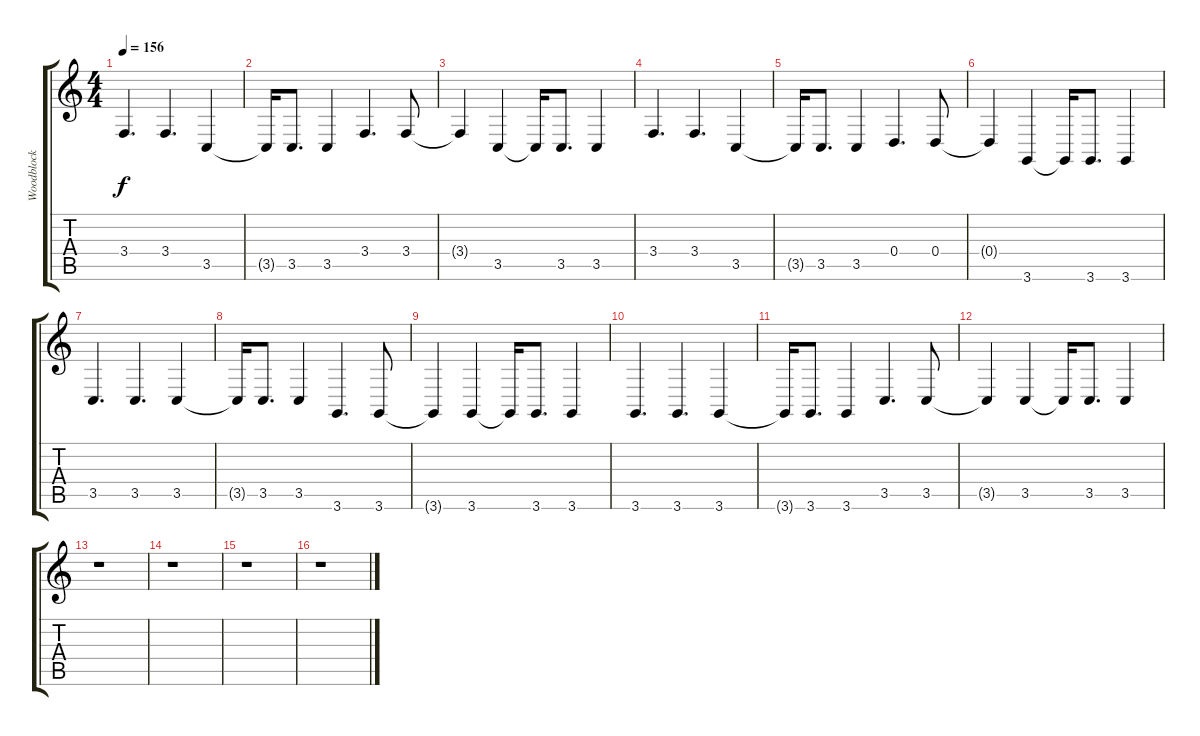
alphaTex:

\track ("Woodblock" "Woodblock") {instrument woodblock}
\staff {score tabs}
\tuning (E4 B3 G3 D3 A2 E2) {hide}
\ts (4 4)
\tempo 156
\clef g2
\ks c
3.4.4{d dy f} 3.4.4{d} 3.5.4 |
3.5{t}.16 3.5.8{d} 3.5.4 3.4.4{d} 3.4.8 |
3.4{t}.4 3.5.4 3.5{t}.16 3.5.8{d} 3.5.4 |
3.4.4{d} 3.4.4{d} 3.5.4 |
3.5{t}.16 3.5.8{d} 3.5.4 0.4.4{d} 0.4.8 |
0.4{t}.4 3.6.4 3.6{t}.16 3.6.8{d} 3.6.4 |
3.5.4{d} 3.5.4{d} 3.5.4 |
3.5{t}.16 3.5.8{d} 3.5.4 3.6.4{d} 3.6.8 |
3.6{t}.4 3.6.4 3.6{t}.16 3.6.8{d} 3.6.4 |
3.6.4{d} 3.6.4{d} 3.6.4 |
3.6{t}.16 3.6.8{d} 3.6.4 3.5.4{d} 3.5.8 |
3.5{t}.4 3.5.4 3.5{t}.16 3.5.8{d} 3.5.4 |
r.1 |
r.1 |
r.1 |
r.1
